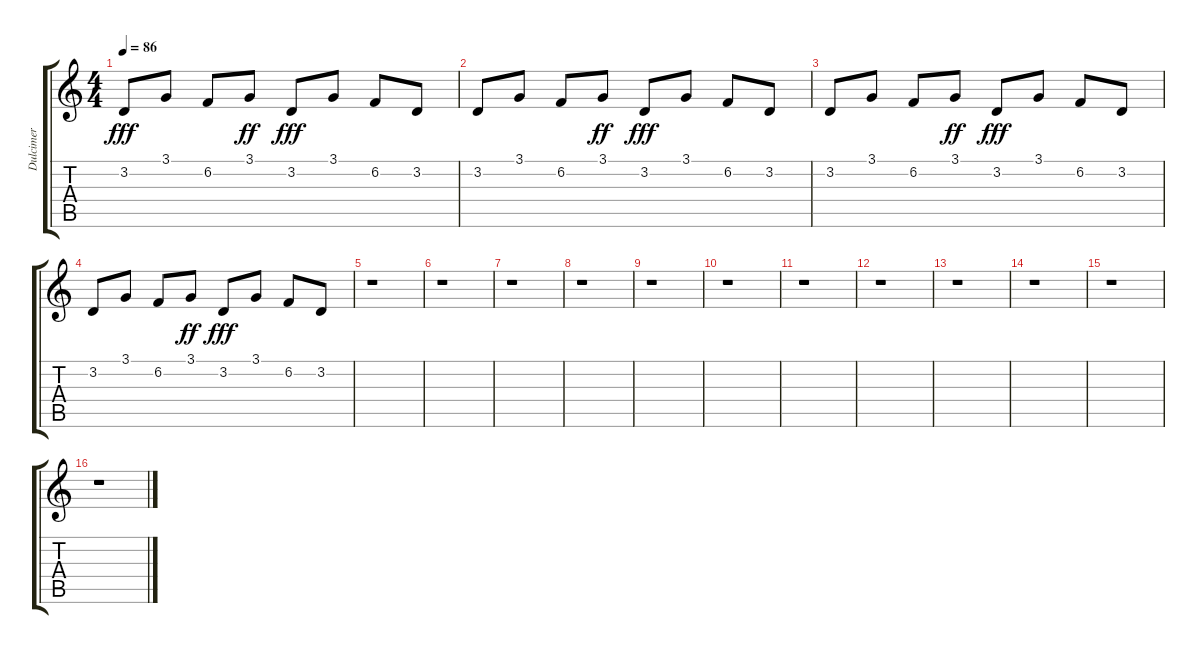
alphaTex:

\track ("Dulcimer" "Dulcimer") {instrument dulcimer}
\staff {score tabs}
\tuning (E4 B3 G3 D3 A2 E2) {hide}
\ts (4 4)
\tempo 86
\clef g2
\ks c
3.2.8{dy fff} 3.1.8 6.2.8 3.1.8{dy ff} 3.2.8{dy fff} 3.1.8 6.2.8 3.2.8 |
3.2.8 3.1.8 6.2.8 3.1.8{dy ff} 3.2.8{dy fff} 3.1.8 6.2.8 3.2.8 |
3.2.8 3.1.8 6.2.8 3.1.8{dy ff} 3.2.8{dy fff} 3.1.8 6.2.8 3.2.8 |
3.2.8 3.1.8 6.2.8 3.1.8{dy ff} 3.2.8{dy fff} 3.1.8 6.2.8 3.2.8 |
r.1 |
r.1 |
r.1 |
r.1 |
r.1 |
r.1 |
r.1 |
r.1 |
r.1 |
r.1 |
r.1 |
r.1
